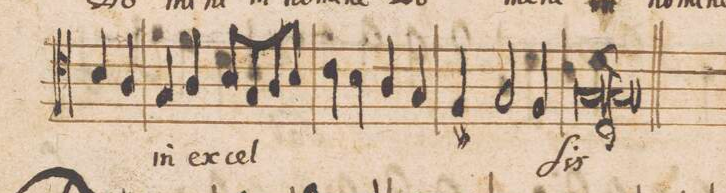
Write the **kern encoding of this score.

**kern	**text
*I"Alto	*
*clefC4	*
*k[]	*
*met(C|)	*
*M2/1	*
4B/	-san-
4A/	-na
*	*Xij
=56-	=56-
4G/	in
4A/	ex-
8B/L	-cel-
8G/	.
8A/	.
8B/J	.
4c\	.
4B\	.
4A/	.
4G/	.
=57-	=57-
4F#X/	.
2G/	.
4F#/	.
*lig	*
1G/	-ſis
=58-	=58-
1G/;<	.
*Xlig	*
==	==
*-	*-
